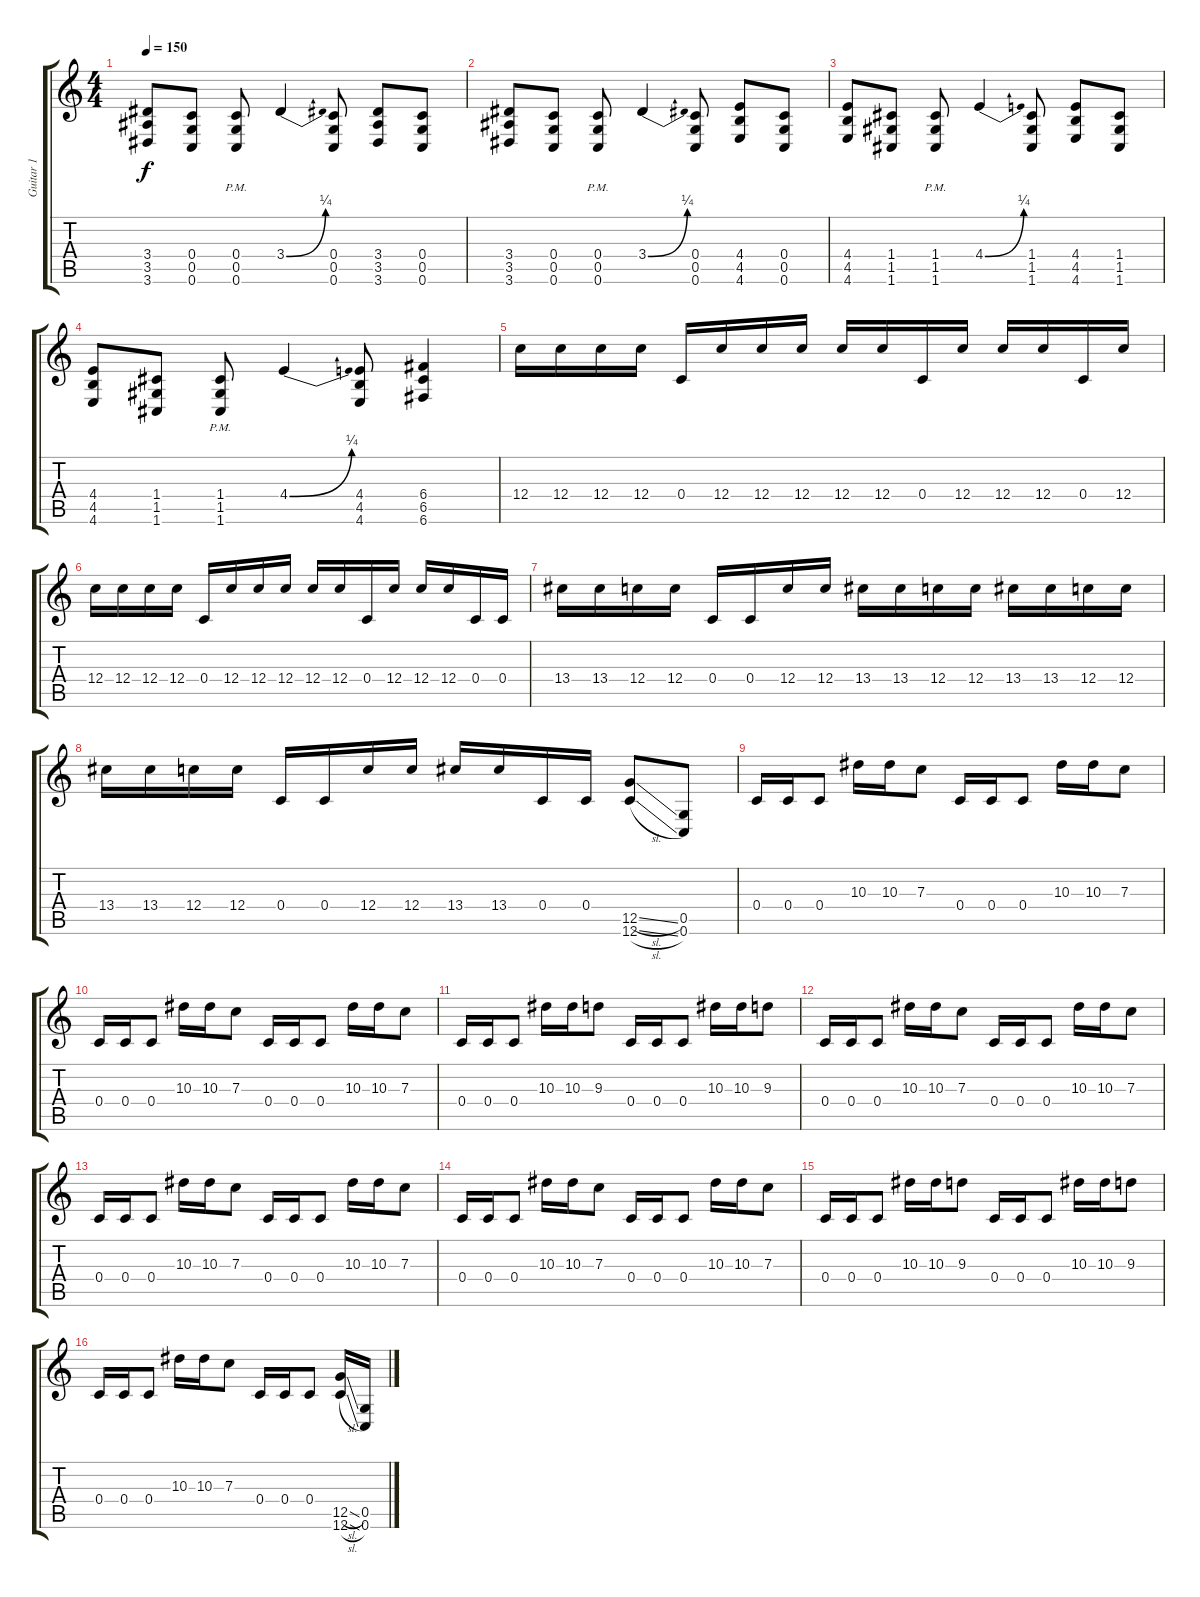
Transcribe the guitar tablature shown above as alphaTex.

\track ("Guitar 1" "Guitar 1") {instrument overdrivenguitar}
\staff {score tabs}
\tuning (D4 A3 F3 C3 G2 C2) {hide}
\ts (4 4)
\tempo 150
\clef g2
\ks c
(3.4 3.5 3.6).8{dy f} (0.4 0.5 0.6).8 (0.4{pm} 0.5{pm} 0.6{pm}).8 3.4{be (bend 0 0 60 1)}.4 (0.4 0.5 0.6).8 (3.4 3.5 3.6).8 (0.4 0.5 0.6).8 |
(3.4 3.5 3.6).8 (0.4 0.5 0.6).8 (0.4{pm} 0.5{pm} 0.6{pm}).8 3.4{be (bend 0 0 60 1)}.4 (0.4 0.5 0.6).8 (4.4 4.5 4.6).8 (0.4 0.5 0.6).8 |
(4.4 4.5 4.6).8 (1.4 1.5 1.6).8 (1.4{pm} 1.5{pm} 1.6{pm}).8 4.4{be (bend 0 0 60 1)}.4 (1.4 1.5 1.6).8 (4.4 4.5 4.6).8 (1.4 1.5 1.6).8 |
(4.4 4.5 4.6).8 (1.4 1.5 1.6).8 (1.4{pm} 1.5{pm} 1.6{pm}).8 4.4{be (bend 0 0 60 1)}.4 (4.4 4.5 4.6).8 (6.4 6.5 6.6).4 |
12.4.16 12.4.16 12.4.16 12.4.16 0.4.16 12.4.16 12.4.16 12.4.16 12.4.16 12.4.16 0.4.16 12.4.16 12.4.16 12.4.16 0.4.16 12.4.16 |
12.4.16 12.4.16 12.4.16 12.4.16 0.4.16 12.4.16 12.4.16 12.4.16 12.4.16 12.4.16 0.4.16 12.4.16 12.4.16 12.4.16 0.4.16 0.4.16 |
13.4.16 13.4.16 12.4.16 12.4.16 0.4.16 0.4.16 12.4.16 12.4.16 13.4.16 13.4.16 12.4.16 12.4.16 13.4.16 13.4.16 12.4.16 12.4.16 |
13.4.16 13.4.16 12.4.16 12.4.16 0.4.16 0.4.16 12.4.16 12.4.16 13.4.16 13.4.16 0.4.16 0.4.16 (12.5{sl} 12.6{sl}).8 (0.5 0.6).8 |
0.4.16 0.4.16 0.4.8 10.3.16 10.3.16 7.3.8 0.4.16 0.4.16 0.4.8 10.3.16 10.3.16 7.3.8 |
0.4.16 0.4.16 0.4.8 10.3.16 10.3.16 7.3.8 0.4.16 0.4.16 0.4.8 10.3.16 10.3.16 7.3.8 |
0.4.16 0.4.16 0.4.8 10.3.16 10.3.16 9.3.8 0.4.16 0.4.16 0.4.8 10.3.16 10.3.16 9.3.8 |
0.4.16 0.4.16 0.4.8 10.3.16 10.3.16 7.3.8 0.4.16 0.4.16 0.4.8 10.3.16 10.3.16 7.3.8 |
0.4.16 0.4.16 0.4.8 10.3.16 10.3.16 7.3.8 0.4.16 0.4.16 0.4.8 10.3.16 10.3.16 7.3.8 |
0.4.16 0.4.16 0.4.8 10.3.16 10.3.16 7.3.8 0.4.16 0.4.16 0.4.8 10.3.16 10.3.16 7.3.8 |
0.4.16 0.4.16 0.4.8 10.3.16 10.3.16 9.3.8 0.4.16 0.4.16 0.4.8 10.3.16 10.3.16 9.3.8 |
0.4.16 0.4.16 0.4.8 10.3.16 10.3.16 7.3.8 0.4.16 0.4.16 0.4.8 (12.5{sl} 12.6{sl}).16 (0.5 0.6).16
